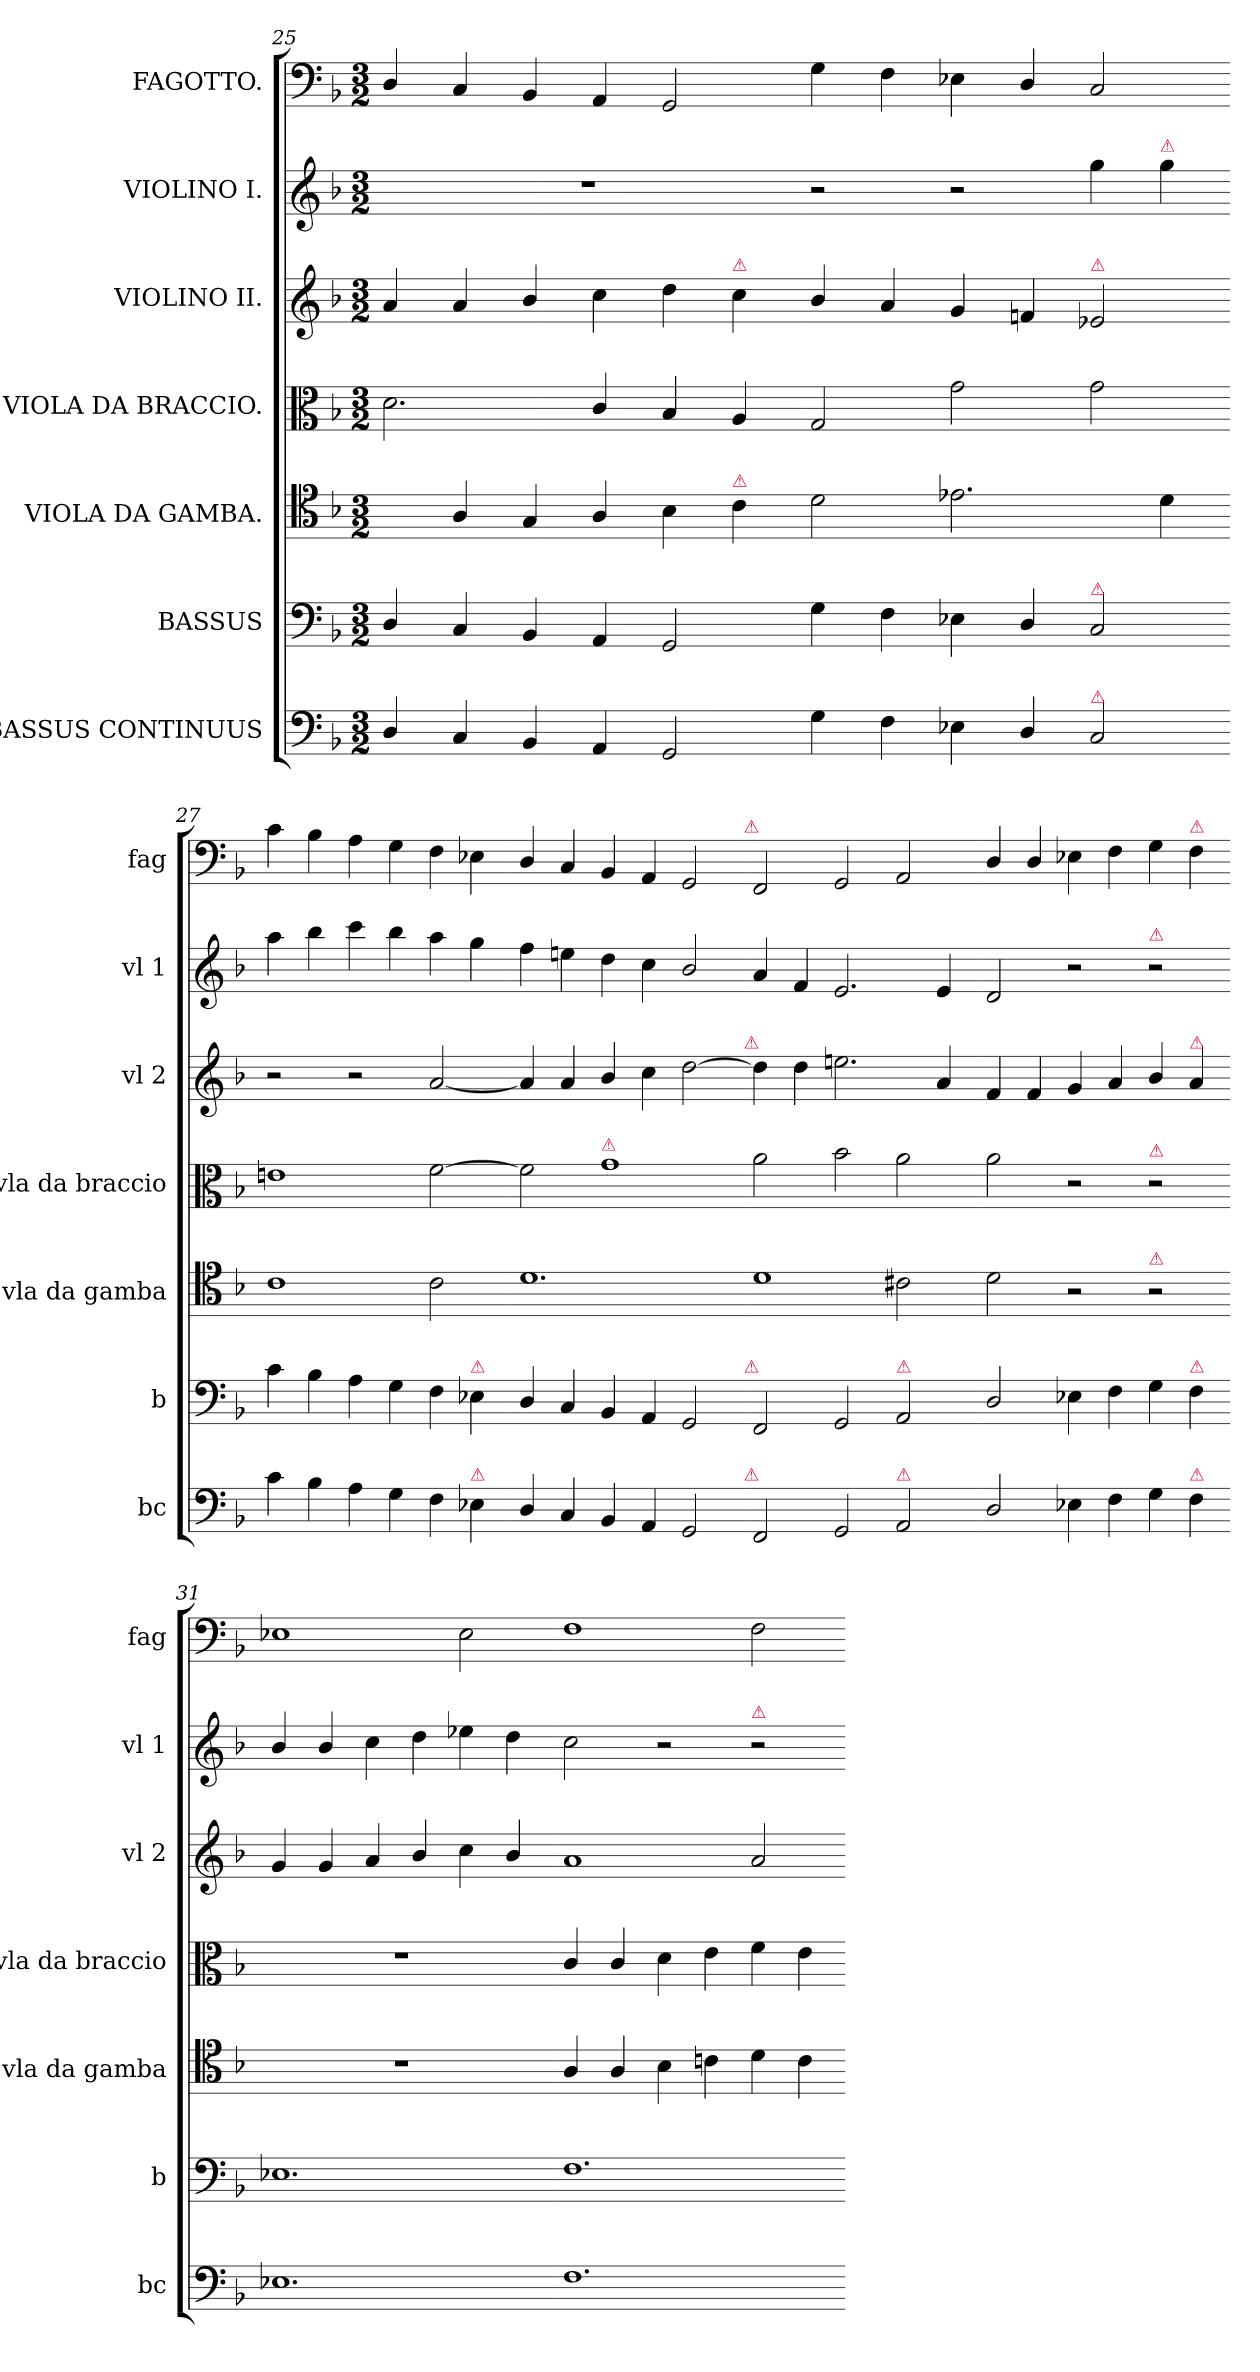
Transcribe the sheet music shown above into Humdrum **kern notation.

**kern	**kern	**kern	**kern	**kern	**kern	**kern
*part7	*part6	*part5	*part4	*part3	*part2	*part1
*staff7	*staff6	*staff5	*staff4	*staff3	*staff2	*staff1
*I"BASSUS CONTINUUS	*I"BASSUS	*I"VIOLA DA GAMBA.	*I"VIOLA DA BRACCIO.	*I"VIOLINO II.	*I"VIOLINO I.	*I"FAGOTTO.
*I'bc	*I'b	*I'vla da gamba	*I'vla da braccio	*I'vl 2	*I'vl 1	*I'fag
*clefF4	*clefF4	*clefC4	*clefC3	*clefG2	*clefG2	*clefF4
*k[b-]	*k[b-]	*k[b-]	*k[b-]	*k[b-]	*k[b-]	*k[b-]
*M3/2	*M3/2	*M3/2	*M3/2	*M3/2	*M3/2	*M3/2
=25	=25	=25	=25	=25	=25	=25
4D/	4D/	4ryy	2.d\	4a/	1.r	4D/
4C/	4C/	4A/	.	4a/	.	4C/
4BB-/	4BB-/	4G/	.	4b-/	.	4BB-/
4AA/	4AA/	4A/	4c/	4cc\	.	4AA/
2GG/	2GG/	4B-\	4B-/	4dd\	.	2GG/
!	!	!	!	!LO:TX:a:color=crimson:t=⚠	!	!
!	!	!LO:TX:a:color=crimson:t=⚠	!	!	!	!
.	.	4c\	4A/	4cc\	.	.
=26-	=26-	=26-	=26-	=26-	=26-	=26-
4G\	4G\	2d\	2G/	4b-/	2r	4G\
4F\	4F\	.	.	4a/	.	4F\
4E-X\	4E-X\	2.e-X\	2g\	4g/	2r	4E-X\
4D/	4D/	.	.	4fn/	.	4D/
!	!	!	!	!LO:TX:a:color=crimson:t=⚠	!	!
!	!LO:TX:a:color=crimson:t=⚠	!	!	!	!	!
!LO:TX:a:color=crimson:t=⚠	!	!	!	!	!	!
2C/	2C/	.	2g\	2e-X/	4gg\	2C/
!	!	!	!	!	!LO:TX:a:color=crimson:t=⚠	!
.	.	4d\	.	.	4gg\	.
=27-	=27-	=27-	=27-	=27-	=27-	=27-
4c\	4c\	1c	1en	2r	4aa\	4c\
4B-\	4B-\	.	.	.	4bb-\	4B-\
4A\	4A\	.	.	2r	4ccc\	4A\
4G\	4G\	.	.	.	4bb-\	4G\
4F\	4F\	2c\	[2f\	[2a/	4aa\	4F\
!	!LO:TX:a:color=crimson:t=⚠	!	!	!	!	!
!LO:TX:a:color=crimson:t=⚠	!	!	!	!	!	!
4E-X\	4E-X\	.	.	.	4gg\	4E-X\
=28-	=28-	=28-	=28-	=28-	=28-	=28-
4D/	4D/	1.d	2f\]	4a/]	4ff\	4D/
4C/	4C/	.	.	4a/	4een\	4C/
!	!	!	!LO:TX:a:color=crimson:t=⚠	!	!	!
4BB-/	4BB-/	.	1g	4b-/	4dd\	4BB-/
4AA/	4AA/	.	.	4cc\	4cc\	4AA/
2GG/	2GG/	.	.	[2dd\	2b-/	2GG/
!	!	!	!	!	!	!LO:TX:a:color=crimson:t=⚠
!	!	!	!	!LO:TX:a:color=crimson:t=⚠	!	!
!	!LO:TX:a:color=crimson:t=⚠	!	!	!	!	!
!LO:TX:a:color=crimson:t=⚠	!	!	!	!	!	!
=29-	=29-	=29-	=29-	=29-	=29-	=29-
2FF/	2FF/	1d	2a\	4dd\]	4a/	2FF/
.	.	.	.	4dd\	4f/	.
2GG/	2GG/	.	2b-\	2.een\	2.e/	2GG/
!	!LO:TX:a:color=crimson:t=⚠	!	!	!	!	!
!LO:TX:a:color=crimson:t=⚠	!	!	!	!	!	!
2AA/	2AA/	2c#X\	2a\	.	.	2AA/
.	.	.	.	4a/	4e/	.
=30-	=30-	=30-	=30-	=30-	=30-	=30-
2D/	2D/	2d\	2a\	4f/	2d/	4D/
.	.	.	.	4f/	.	4D/
4E-X\	4E-X\	2r	2r	4g/	2r	4E-X\
4F\	4F\	.	.	4a/	.	4F\
!	!	!	!	!	!LO:TX:a:color=crimson:t=⚠	!
!	!	!	!LO:TX:a:color=crimson:t=⚠	!	!	!
!	!	!LO:TX:a:color=crimson:t=⚠	!	!	!	!
4G\	4G\	2r	2r	4b-/	2r	4G\
!	!	!	!	!	!	!LO:TX:a:color=crimson:t=⚠
!	!	!	!	!LO:TX:a:color=crimson:t=⚠	!	!
!	!LO:TX:a:color=crimson:t=⚠	!	!	!	!	!
!LO:TX:a:color=crimson:t=⚠	!	!	!	!	!	!
4F\	4F\	.	.	4a/	.	4F\
=31-	=31-	=31-	=31-	=31-	=31-	=31-
1.E-X	1.E-X	1.r	1.r	4g/	4b-/	1E-X
.	.	.	.	4g/	4b-/	.
.	.	.	.	4a/	4cc\	.
.	.	.	.	4b-/	4dd\	.
.	.	.	.	4cc\	4ee-X\	2E-\
.	.	.	.	4b-/	4dd\	.
=32-	=32-	=32-	=32-	=32-	=32-	=32-
1.F	1.F	4A/	4c/	1a	2cc\	1F
.	.	4A/	4c/	.	.	.
.	.	4B-\	4d\	.	2r	.
.	.	4cn\	4e\	.	.	.
!	!	!	!	!	!LO:TX:a:color=crimson:t=⚠	!
.	.	4d\	4f\	2a/	2r	2F\
.	.	4c\	4e\	.	.	.
=-	=-	=-	=-	=-	=-	=-
*-	*-	*-	*-	*-	*-	*-
